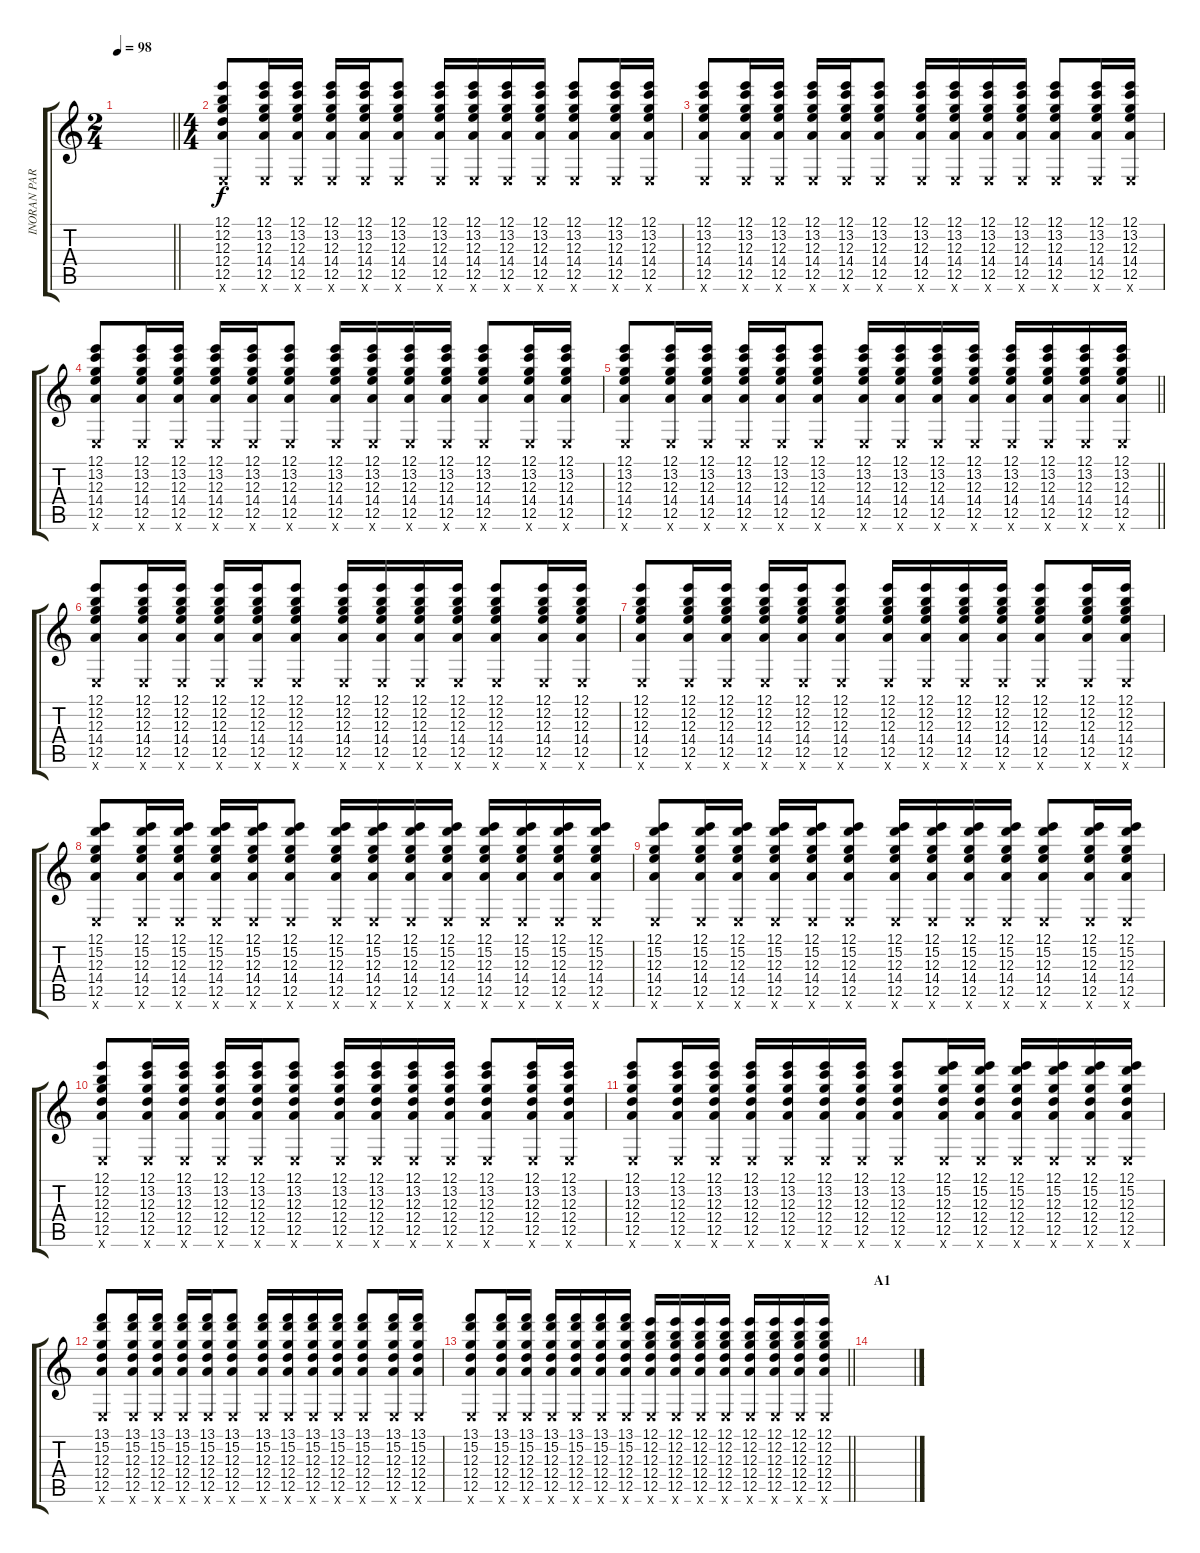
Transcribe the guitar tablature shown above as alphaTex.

\track ("INORAN PART" "INORAN PAR") {instrument electricguitarclean}
\staff {score tabs}
\tuning (E4 B3 G3 D3 A2 E2) {hide}
\ts (2 4)
\tempo 98
\clef g2
\barLineRight lightlight
\ks c
|
\ts (4 4)
(12.1 12.2 12.3 12.4 12.5 0.6{x}).8{volume 9} (12.1 13.2 12.3 14.4 12.5 0.6{x}).16 (12.1 13.2 12.3 14.4 12.5 0.6{x}).16 (12.1 13.2 12.3 14.4 12.5 0.6{x}).16 (12.1 13.2 12.3 14.4 12.5 0.6{x}).16 (12.1 13.2 12.3 14.4 12.5 0.6{x}).8 (12.1 13.2 12.3 14.4 12.5 0.6{x}).16 (12.1 13.2 12.3 14.4 12.5 0.6{x}).16 (12.1 13.2 12.3 14.4 12.5 0.6{x}).16 (12.1 13.2 12.3 14.4 12.5 0.6{x}).16 (12.1 13.2 12.3 14.4 12.5 0.6{x}).8 (12.1 13.2 12.3 14.4 12.5 0.6{x}).16 (12.1 13.2 12.3 14.4 12.5 0.6{x}).16 |
(12.1 13.2 12.3 14.4 12.5 0.6{x}).8 (12.1 13.2 12.3 14.4 12.5 0.6{x}).16 (12.1 13.2 12.3 14.4 12.5 0.6{x}).16 (12.1 13.2 12.3 14.4 12.5 0.6{x}).16 (12.1 13.2 12.3 14.4 12.5 0.6{x}).16 (12.1 13.2 12.3 14.4 12.5 0.6{x}).8 (12.1 13.2 12.3 14.4 12.5 0.6{x}).16 (12.1 13.2 12.3 14.4 12.5 0.6{x}).16 (12.1 13.2 12.3 14.4 12.5 0.6{x}).16 (12.1 13.2 12.3 14.4 12.5 0.6{x}).16 (12.1 13.2 12.3 14.4 12.5 0.6{x}).8 (12.1 13.2 12.3 14.4 12.5 0.6{x}).16 (12.1 13.2 12.3 14.4 12.5 0.6{x}).16 |
(12.1 13.2 12.3 14.4 12.5 0.6{x}).8 (12.1 13.2 12.3 14.4 12.5 0.6{x}).16 (12.1 13.2 12.3 14.4 12.5 0.6{x}).16 (12.1 13.2 12.3 14.4 12.5 0.6{x}).16 (12.1 13.2 12.3 14.4 12.5 0.6{x}).16 (12.1 13.2 12.3 14.4 12.5 0.6{x}).8 (12.1 13.2 12.3 14.4 12.5 0.6{x}).16 (12.1 13.2 12.3 14.4 12.5 0.6{x}).16 (12.1 13.2 12.3 14.4 12.5 0.6{x}).16 (12.1 13.2 12.3 14.4 12.5 0.6{x}).16 (12.1 13.2 12.3 14.4 12.5 0.6{x}).8 (12.1 13.2 12.3 14.4 12.5 0.6{x}).16 (12.1 13.2 12.3 14.4 12.5 0.6{x}).16 |
\barLineRight lightlight
(12.1 13.2 12.3 14.4 12.5 0.6{x}).8 (12.1 13.2 12.3 14.4 12.5 0.6{x}).16 (12.1 13.2 12.3 14.4 12.5 0.6{x}).16 (12.1 13.2 12.3 14.4 12.5 0.6{x}).16 (12.1 13.2 12.3 14.4 12.5 0.6{x}).16 (12.1 13.2 12.3 14.4 12.5 0.6{x}).8 (12.1 13.2 12.3 14.4 12.5 0.6{x}).16 (12.1 13.2 12.3 14.4 12.5 0.6{x}).16 (12.1 13.2 12.3 14.4 12.5 0.6{x}).16 (12.1 13.2 12.3 14.4 12.5 0.6{x}).16 (12.1 13.2 12.3 14.4 12.5 0.6{x}).16 (12.1 13.2 12.3 14.4 12.5 0.6{x}).16 (12.1 13.2 12.3 14.4 12.5 0.6{x}).16 (12.1 13.2 12.3 14.4 12.5 0.6{x}).16 |
(12.1 12.2 12.3 14.4 12.5 0.6{x}).8 (12.1 12.2 12.3 14.4 12.5 0.6{x}).16 (12.1 12.2 12.3 14.4 12.5 0.6{x}).16 (12.1 12.2 12.3 14.4 12.5 0.6{x}).16 (12.1 12.2 12.3 14.4 12.5 0.6{x}).16 (12.1 12.2 12.3 14.4 12.5 0.6{x}).8 (12.1 12.2 12.3 14.4 12.5 0.6{x}).16 (12.1 12.2 12.3 14.4 12.5 0.6{x}).16 (12.1 12.2 12.3 14.4 12.5 0.6{x}).16 (12.1 12.2 12.3 14.4 12.5 0.6{x}).16 (12.1 12.2 12.3 14.4 12.5 0.6{x}).8 (12.1 12.2 12.3 14.4 12.5 0.6{x}).16 (12.1 12.2 12.3 14.4 12.5 0.6{x}).16 |
(12.1 12.2 12.3 14.4 12.5 0.6{x}).8 (12.1 12.2 12.3 14.4 12.5 0.6{x}).16 (12.1 12.2 12.3 14.4 12.5 0.6{x}).16 (12.1 12.2 12.3 14.4 12.5 0.6{x}).16 (12.1 12.2 12.3 14.4 12.5 0.6{x}).16 (12.1 12.2 12.3 14.4 12.5 0.6{x}).8 (12.1 12.2 12.3 14.4 12.5 0.6{x}).16 (12.1 12.2 12.3 14.4 12.5 0.6{x}).16 (12.1 12.2 12.3 14.4 12.5 0.6{x}).16 (12.1 12.2 12.3 14.4 12.5 0.6{x}).16 (12.1 12.2 12.3 14.4 12.5 0.6{x}).8 (12.1 12.2 12.3 14.4 12.5 0.6{x}).16 (12.1 12.2 12.3 14.4 12.5 0.6{x}).16 |
(12.1 15.2 12.3 14.4 12.5 0.6{x}).8 (12.1 15.2 12.3 14.4 12.5 0.6{x}).16 (12.1 15.2 12.3 14.4 12.5 0.6{x}).16 (12.1 15.2 12.3 14.4 12.5 0.6{x}).16 (12.1 15.2 12.3 14.4 12.5 0.6{x}).16 (12.1 15.2 12.3 14.4 12.5 0.6{x}).8 (12.1 15.2 12.3 14.4 12.5 0.6{x}).16 (12.1 15.2 12.3 14.4 12.5 0.6{x}).16 (12.1 15.2 12.3 14.4 12.5 0.6{x}).16 (12.1 15.2 12.3 14.4 12.5 0.6{x}).16 (12.1 15.2 12.3 14.4 12.5 0.6{x}).16 (12.1 15.2 12.3 14.4 12.5 0.6{x}).16 (12.1 15.2 12.3 14.4 12.5 0.6{x}).16 (12.1 15.2 12.3 14.4 12.5 0.6{x}).16 |
(12.1 15.2 12.3 14.4 12.5 0.6{x}).8 (12.1 15.2 12.3 14.4 12.5 0.6{x}).16 (12.1 15.2 12.3 14.4 12.5 0.6{x}).16 (12.1 15.2 12.3 14.4 12.5 0.6{x}).16 (12.1 15.2 12.3 14.4 12.5 0.6{x}).16 (12.1 15.2 12.3 14.4 12.5 0.6{x}).8 (12.1 15.2 12.3 14.4 12.5 0.6{x}).16 (12.1 15.2 12.3 14.4 12.5 0.6{x}).16 (12.1 15.2 12.3 14.4 12.5 0.6{x}).16 (12.1 15.2 12.3 14.4 12.5 0.6{x}).16 (12.1 15.2 12.3 14.4 12.5 0.6{x}).8 (12.1 15.2 12.3 14.4 12.5 0.6{x}).16 (12.1 15.2 12.3 14.4 12.5 0.6{x}).16 |
(12.1 12.2 12.3 12.4 12.5 0.6{x}).8 (12.1 13.2 12.3 12.4 12.5 0.6{x}).16 (12.1 13.2 12.3 12.4 12.5 0.6{x}).16 (12.1 13.2 12.3 12.4 12.5 0.6{x}).16 (12.1 13.2 12.3 12.4 12.5 0.6{x}).16 (12.1 13.2 12.3 12.4 12.5 0.6{x}).8 (12.1 13.2 12.3 12.4 12.5 0.6{x}).16 (12.1 13.2 12.3 12.4 12.5 0.6{x}).16 (12.1 13.2 12.3 12.4 12.5 0.6{x}).16 (12.1 13.2 12.3 12.4 12.5 0.6{x}).16 (12.1 13.2 12.3 12.4 12.5 0.6{x}).8 (12.1 13.2 12.3 12.4 12.5 0.6{x}).16 (12.1 13.2 12.3 12.4 12.5 0.6{x}).16 |
(12.1 13.2 12.3 12.4 12.5 0.6{x}).8 (12.1 13.2 12.3 12.4 12.5 0.6{x}).16 (12.1 13.2 12.3 12.4 12.5 0.6{x}).16 (12.1 13.2 12.3 12.4 12.5 0.6{x}).16 (12.1 13.2 12.3 12.4 12.5 0.6{x}).16 (12.1 13.2 12.3 12.4 12.5 0.6{x}).16 (12.1 13.2 12.3 12.4 12.5 0.6{x}).16 (12.1 13.2 12.3 12.4 12.5 0.6{x}).8 (12.1 15.2 12.3 12.4 12.5 0.6{x}).16 (12.1 15.2 12.3 12.4 12.5 0.6{x}).16 (12.1 15.2 12.3 12.4 12.5 0.6{x}).16 (12.1 15.2 12.3 12.4 12.5 0.6{x}).16 (12.1 15.2 12.3 12.4 12.5 0.6{x}).16 (12.1 15.2 12.3 12.4 12.5 0.6{x}).16 |
(13.1 15.2 12.3 12.4 12.5 0.6{x}).8 (13.1 15.2 12.3 12.4 12.5 0.6{x}).16 (13.1 15.2 12.3 12.4 12.5 0.6{x}).16 (13.1 15.2 12.3 12.4 12.5 0.6{x}).16 (13.1 15.2 12.3 12.4 12.5 0.6{x}).16 (13.1 15.2 12.3 12.4 12.5 0.6{x}).8 (13.1 15.2 12.3 12.4 12.5 0.6{x}).16 (13.1 15.2 12.3 12.4 12.5 0.6{x}).16 (13.1 15.2 12.3 12.4 12.5 0.6{x}).16 (13.1 15.2 12.3 12.4 12.5 0.6{x}).16 (13.1 15.2 12.3 12.4 12.5 0.6{x}).8 (13.1 15.2 12.3 12.4 12.5 0.6{x}).16 (13.1 15.2 12.3 12.4 12.5 0.6{x}).16 |
\barLineRight lightlight
(13.1 15.2 12.3 12.4 12.5 0.6{x}).8 (13.1 15.2 12.3 12.4 12.5 0.6{x}).16 (13.1 15.2 12.3 12.4 12.5 0.6{x}).16 (13.1 15.2 12.3 12.4 12.5 0.6{x}).16 (13.1 15.2 12.3 12.4 12.5 0.6{x}).16 (13.1 15.2 12.3 12.4 12.5 0.6{x}).16 (13.1 15.2 12.3 12.4 12.5 0.6{x}).16 (12.1 12.2 12.3 12.4 12.5 0.6{x}).16 (12.1 12.2 12.3 12.4 12.5 0.6{x}).16 (12.1 12.2 12.3 12.4 12.5 0.6{x}).16 (12.1 12.2 12.3 12.4 12.5 0.6{x}).16 (12.1 12.2 12.3 12.4 12.5 0.6{x}).16 (12.1 12.2 12.3 12.4 12.5 0.6{x}).16 (12.1 12.2 12.3 12.4 12.5 0.6{x}).16 (12.1 12.2 12.3 12.4 12.5 0.6{x}).16 |
\section ("" "A1")
